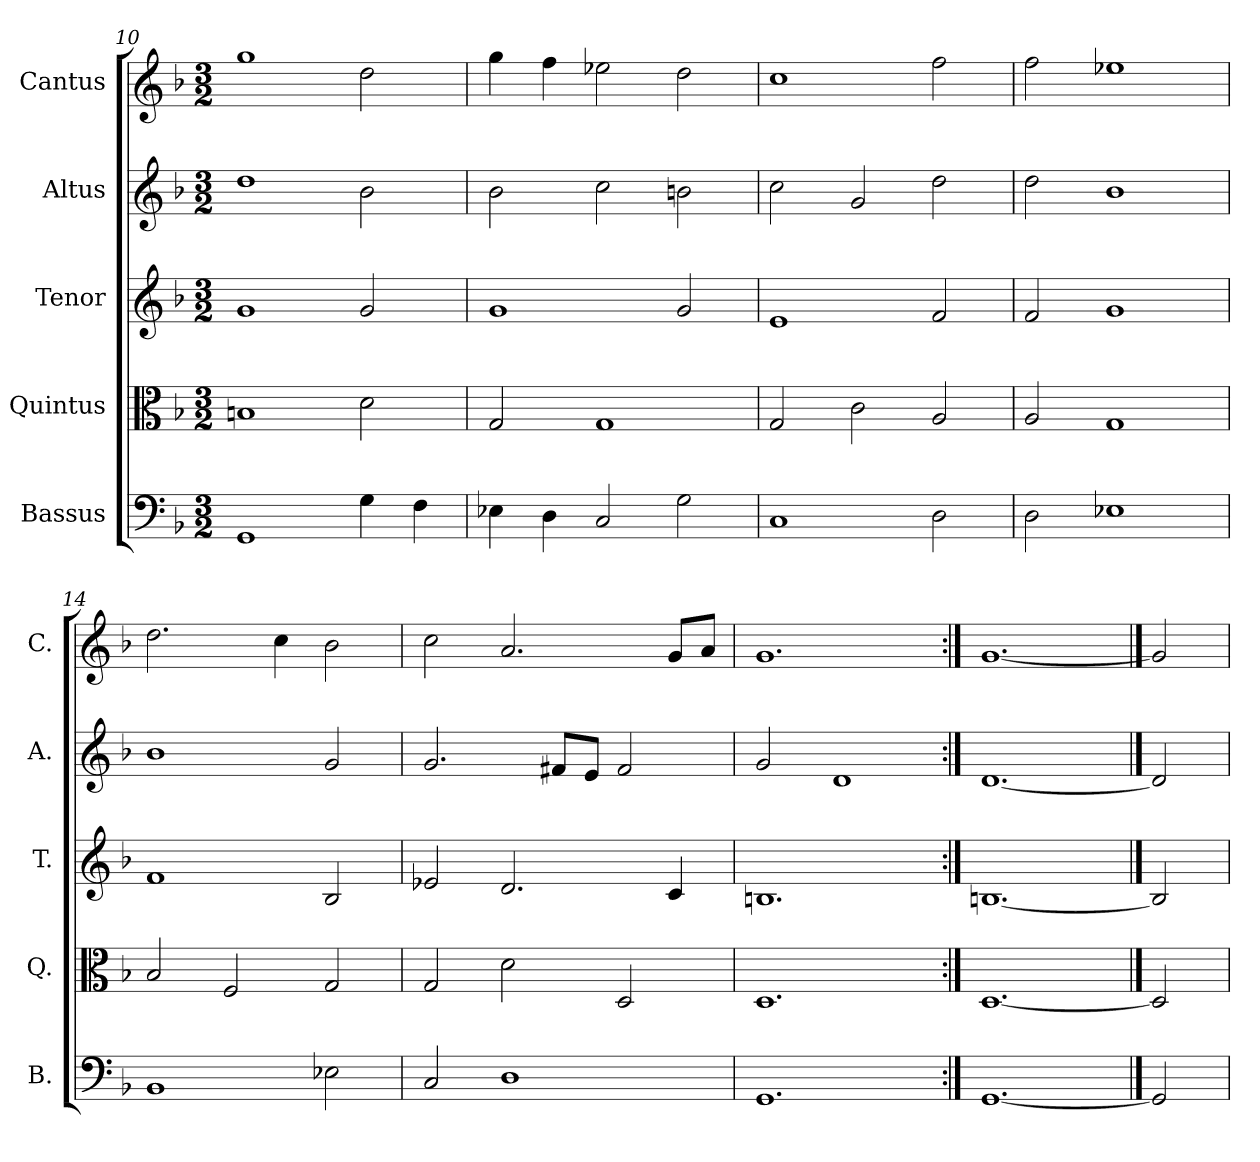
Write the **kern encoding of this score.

**kern	**kern	**kern	**kern	**kern
*part5	*part4	*part3	*part2	*part1
*staff5	*staff4	*staff3	*staff2	*staff1
*I"Bassus	*I"Quintus	*I"Tenor	*I"Altus	*I"Cantus
*I'B.	*I'Q.	*I'T.	*I'A.	*I'C.
*clefF4	*clefC3	*clefG2	*clefG2	*clefG2
*k[b-]	*k[b-]	*k[b-]	*k[b-]	*k[b-]
*F:	*F:	*F:	*F:	*F:
*M3/2	*M3/2	*M3/2	*M3/2	*M3/2
=10	=10	=10	=10	=10
1GG	1Bn	1g	1dd	1gg
4G\	2d\	2g/	2b-\	2dd\
4F\	.	.	.	.
=11	=11	=11	=11	=11
4E-X\	2G/	1g	2b-\	4gg\
4D\	.	.	.	4ff\
2C/	1G	.	2cc\	2ee-X\
2G\	.	2g/	2bn\	2dd\
=12	=12	=12	=12	=12
1C	2G/	1e	2cc\	1cc
.	2c\	.	2g/	.
2D\	2A/	2f/	2dd\	2ff\
=13	=13	=13	=13	=13
2D\	2A/	2f/	2dd\	2ff\
1E-X	1G	1g	1b-	1ee-X
=14	=14	=14	=14	=14
1BB-	2B-/	1f	1b-	2.dd\
.	2F/	.	.	.
.	.	.	.	4cc\
2E-X\	2G/	2B-/	2g/	2b-\
=15	=15	=15	=15	=15
2C/	2G/	2e-X/	2.g/	2cc\
1D	2d\	2.d/	.	2.a/
.	.	.	8f#X/L	.
.	.	.	8e/J	.
.	2D/	.	2f#/	.
.	.	4c/	.	8g/L
.	.	.	.	8a/J
=16	=16	=16	=16	=16
1.GG	1.D	1.Bn	2g/	1.g
.	.	.	1d	.
=17:|!	=17:|!	=17:|!	=17:|!	=17:|!
[1.GG	[1.D	[1.Bn	[1.d	[1.g
==18	==18	==18	==18	==18
2GG]	2D]	2B]	2d]	2g]
=	=	=	=	=
*-	*-	*-	*-	*-
